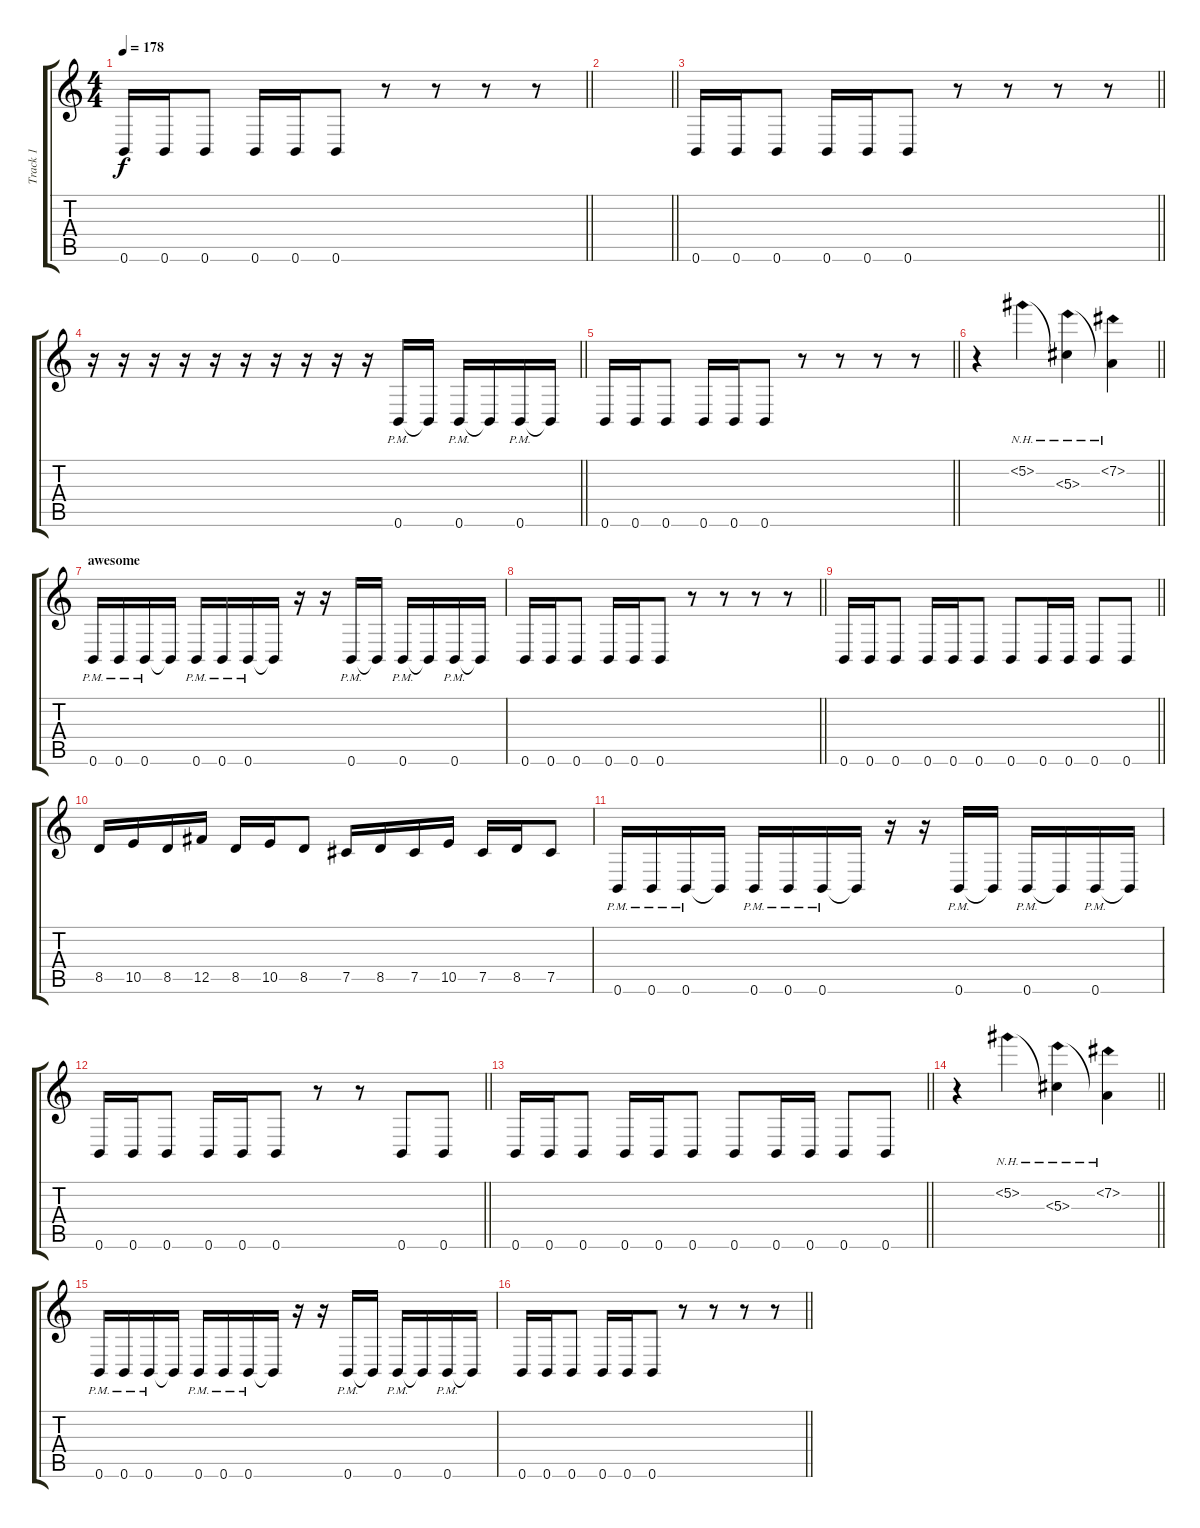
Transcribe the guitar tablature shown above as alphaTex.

\track ("Track 1" "Track 1") {instrument distortionguitar}
\staff {score tabs}
\tuning (Db4 Ab3 E3 B2 Gb2 B1) {hide}
\ts (4 4)
\tempo 178
\clef g2
\barLineRight lightlight
\ks c
0.6.16{dy f} 0.6.16 0.6.8 0.6.16 0.6.16 0.6.8 r.8 r.8 r.8 r.8 |
\barLineRight lightlight
|
\barLineRight lightlight
0.6.16 0.6.16 0.6.8 0.6.16 0.6.16 0.6.8 r.8 r.8 r.8 r.8 |
\barLineRight lightlight
r.16 r.16 r.16 r.16 r.16 r.16 r.16 r.16 r.16 r.16 0.6{pm}.16 0.6{t}.16 0.6{pm}.16 0.6{t}.16 0.6{pm}.16 0.6{t}.16 |
\barLineRight lightlight
0.6.16 0.6.16 0.6.8 0.6.16 0.6.16 0.6.8 r.8 r.8 r.8 r.8 |
\barLineRight lightlight
r.4 5.2{nh}.4 (5.2{t} 5.3{nh}).4 (7.2{nh} 5.3{t}).4 |
\section ("" "awesome")
0.6{pm}.16 0.6{pm}.16 0.6{pm}.16 0.6{t}.16 0.6{pm}.16 0.6{pm}.16 0.6{pm}.16 0.6{t}.16 r.16 r.16 0.6{pm}.16 0.6{t}.16 0.6{pm}.16 0.6{t}.16 0.6{pm}.16 0.6{t}.16 |
\barLineRight lightlight
0.6.16 0.6.16 0.6.8 0.6.16 0.6.16 0.6.8 r.8 r.8 r.8 r.8 |
\barLineRight lightlight
0.6.16 0.6.16 0.6.8 0.6.16 0.6.16 0.6.8 0.6.8 0.6.16 0.6.16 0.6.8 0.6.8 |
8.5.16 10.5.16 8.5.16 12.5.16 8.5.16 10.5.16 8.5.8 7.5.16 8.5.16 7.5.16 10.5.16 7.5.16 8.5.16 7.5.8 |
0.6{pm}.16 0.6{pm}.16 0.6{pm}.16 0.6{t}.16 0.6{pm}.16 0.6{pm}.16 0.6{pm}.16 0.6{t}.16 r.16 r.16 0.6{pm}.16 0.6{t}.16 0.6{pm}.16 0.6{t}.16 0.6{pm}.16 0.6{t}.16 |
\barLineRight lightlight
0.6.16 0.6.16 0.6.8 0.6.16 0.6.16 0.6.8 r.8 r.8 0.6.8 0.6.8 |
\barLineRight lightlight
0.6.16 0.6.16 0.6.8 0.6.16 0.6.16 0.6.8 0.6.8 0.6.16 0.6.16 0.6.8 0.6.8 |
\barLineRight lightlight
r.4 5.2{nh}.4 (5.2{t} 5.3{nh}).4 (7.2{nh} 5.3{t}).4 |
0.6{pm}.16 0.6{pm}.16 0.6{pm}.16 0.6{t}.16 0.6{pm}.16 0.6{pm}.16 0.6{pm}.16 0.6{t}.16 r.16 r.16 0.6{pm}.16 0.6{t}.16 0.6{pm}.16 0.6{t}.16 0.6{pm}.16 0.6{t}.16 |
\barLineRight lightlight
0.6.16 0.6.16 0.6.8 0.6.16 0.6.16 0.6.8 r.8 r.8 r.8 r.8
